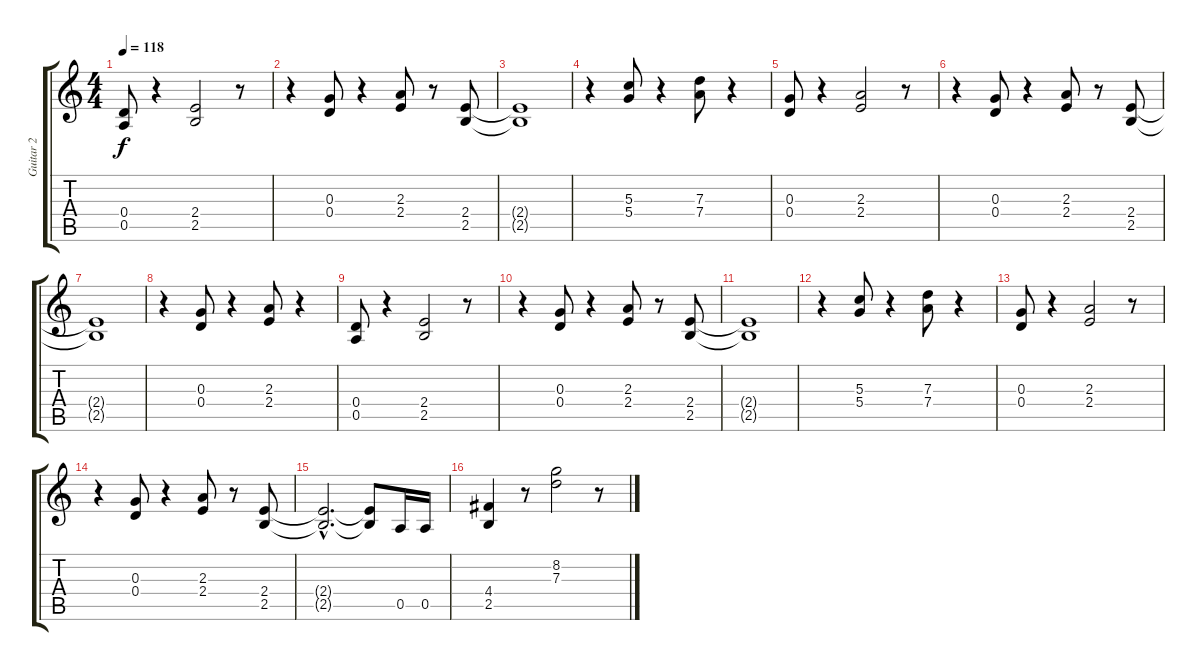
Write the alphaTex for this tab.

\track ("Guitar 2" "Guitar 2") {instrument overdrivenguitar}
\staff {score tabs}
\tuning (E4 B3 G3 D3 A2 E2) {hide}
\ts (4 4)
\tempo 118
\clef g2
\ks c
(0.4 0.5).8{dy f} r.4 (2.4 2.5).2 r.8 |
r.4 (0.3 0.4).8 r.4 (2.3 2.4).8 r.8 (2.4 2.5).8 |
(2.4{t} 2.5{t}).1 |
r.4 (5.3 5.4).8 r.4 (7.3 7.4).8 r.4 |
(0.3 0.4).8 r.4 (2.3 2.4).2 r.8 |
r.4 (0.3 0.4).8 r.4 (2.3 2.4).8 r.8 (2.4 2.5).8 |
(2.4{t} 2.5{t}).1 |
r.4 (0.3 0.4).8 r.4 (2.3 2.4).8 r.4 |
(0.4 0.5).8 r.4 (2.4 2.5).2 r.8 |
r.4 (0.3 0.4).8 r.4 (2.3 2.4).8 r.8 (2.4 2.5).8 |
(2.4{t} 2.5{t}).1 |
r.4 (5.3 5.4).8 r.4 (7.3 7.4).8 r.4 |
(0.3 0.4).8 r.4 (2.3 2.4).2 r.8 |
r.4 (0.3 0.4).8 r.4 (2.3 2.4).8 r.8 (2.4 2.5).8 |
(2.4{hac t} 2.5{hac t}).2{d} (2.4{t} 2.5{t}).8 0.5.16 0.5.16 |
(4.4 2.5).4 r.8 (8.2 7.3).2 r.8
